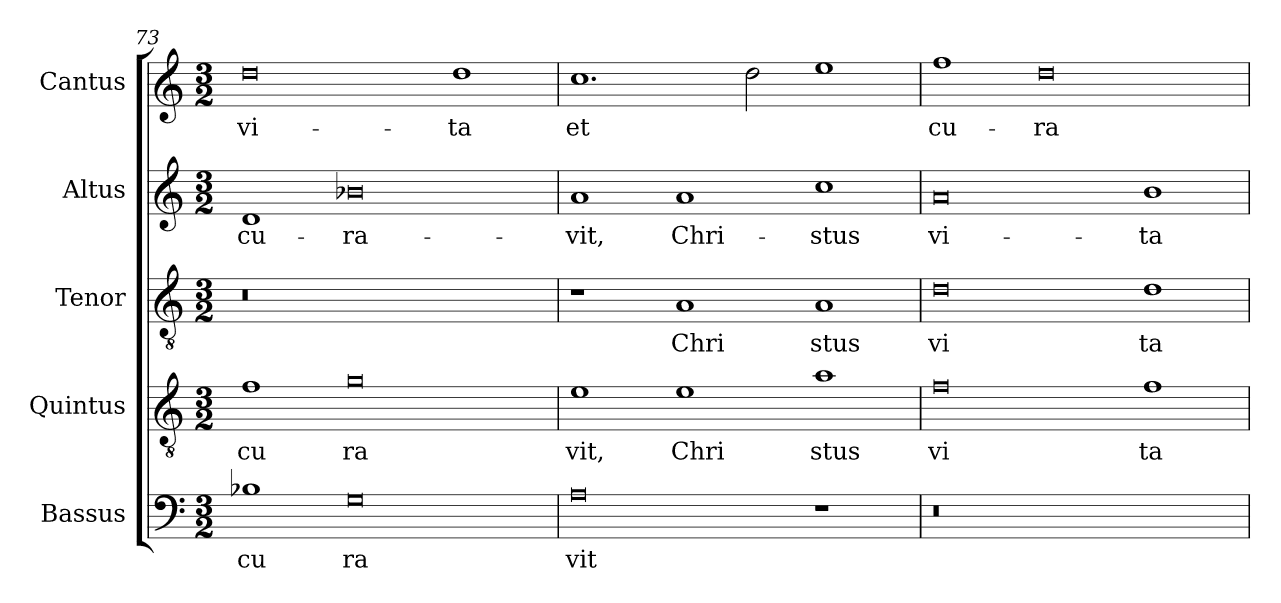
**kern	**text	**kern	**text	**kern	**text	**kern	**text	**kern	**text
*part5	*part5	*part4	*part4	*part3	*part3	*part2	*part2	*part1	*part1
*staff5	*staff5	*staff4	*staff4	*staff3	*staff3	*staff2	*staff2	*staff1	*staff1
*I"Bassus	*	*I"Quintus	*	*I"Tenor	*	*I"Altus	*	*I"Cantus	*
*clefF4	*	*clefGv2	*	*clefGv2	*	*clefG2	*	*clefG2	*
*	*	*	*	*	*	*k[]	*	*	*
*	*	*	*	*	*	*C:	*	*	*
*M3/2	*	*M3/2	*	*M3/2	*	*M3/2	*	*M3/2	*
=73	=73	=73	=73	=73	=73	=73	=73	=73	=73
!	!LO:LY:b:cj	!	!LO:LY:b:cj	!	!	!	!LO:LY:b:cj	!	!LO:LY:b:cj
1B-	cu	1f	cu	0.r	.	1d	cu-	0dd	vi-
!	!LO:LY:b:cj	!	!LO:LY:b:cj	!	!	!	!LO:LY:b:cj	!	!
0G	ra	0g	ra	.	.	0b-X	-ra-	.	.
!	!	!	!	!	!	!	!	!	!LO:LY:b:cj
.	.	.	.	.	.	.	.	1dd	-ta
=74	=74	=74	=74	=74	=74	=74	=74	=74	=74
!	!LO:LY:b:cj	!	!LO:LY:b:cj	!	!	!	!LO:LY:b:cj	!	!LO:LY:b:cj
0A	vit	1e	vit,	1r	.	1a	-vit,	1.cc	et
!	!	!	!LO:LY:b:cj	!	!LO:LY:b:cj	!	!LO:LY:b:cj	!	!
.	.	1e	Chri	1A	Chri	1a	Chri-	.	.
.	.	.	.	.	.	.	.	2dd\	.
!	!	!	!LO:LY:b:cj	!	!LO:LY:b:cj	!	!LO:LY:b:cj	!	!
1r	.	1a	stus	1A	stus	1cc	-stus	1ee	.
=75	=75	=75	=75	=75	=75	=75	=75	=75	=75
!	!	!	!LO:LY:b:cj	!	!LO:LY:b:cj	!	!LO:LY:b:cj	!	!LO:LY:b:cj
0.r	.	0f	vi	0d	vi	0a	vi-	1ff	cu-
!	!	!	!	!	!	!	!	!	!LO:LY:b:cj
.	.	.	.	.	.	.	.	0dd	-ra-
!	!	!	!LO:LY:b:cj	!	!LO:LY:b:cj	!	!LO:LY:b:cj	!	!
.	.	1f	ta	1d	ta	1b	-ta	.	.
=	=	=	=	=	=	=	=	=	=
*-	*-	*-	*-	*-	*-	*-	*-	*-	*-
